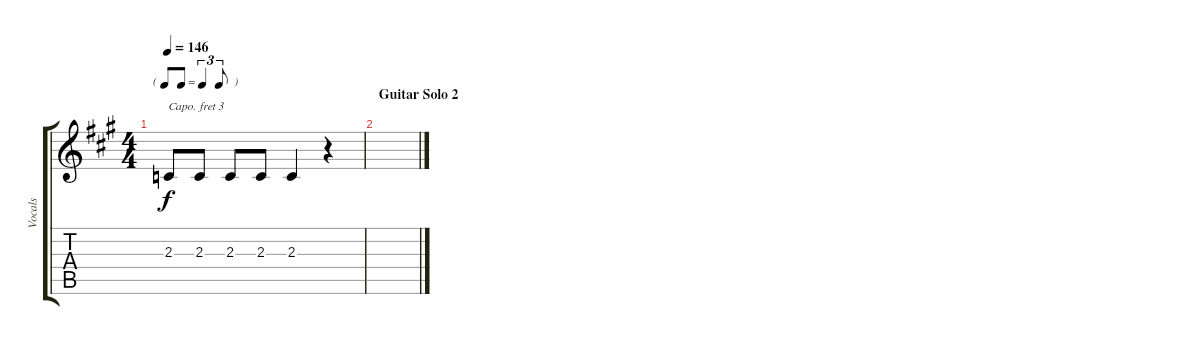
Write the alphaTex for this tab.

\track ("Vocals" "Vocals") {instrument clarinet}
\staff {score tabs}
\capo 3
\tuning (E4 B3 G3 D3 A2 E2) {hide}
\ts (4 4)
\tf triplet8th
\tempo 146
\clef g2
\ks a
2.3.8{dy f} 2.3.8 2.3.8 2.3.8 2.3.4 r.4 |
\section ("" "Guitar Solo 2")
